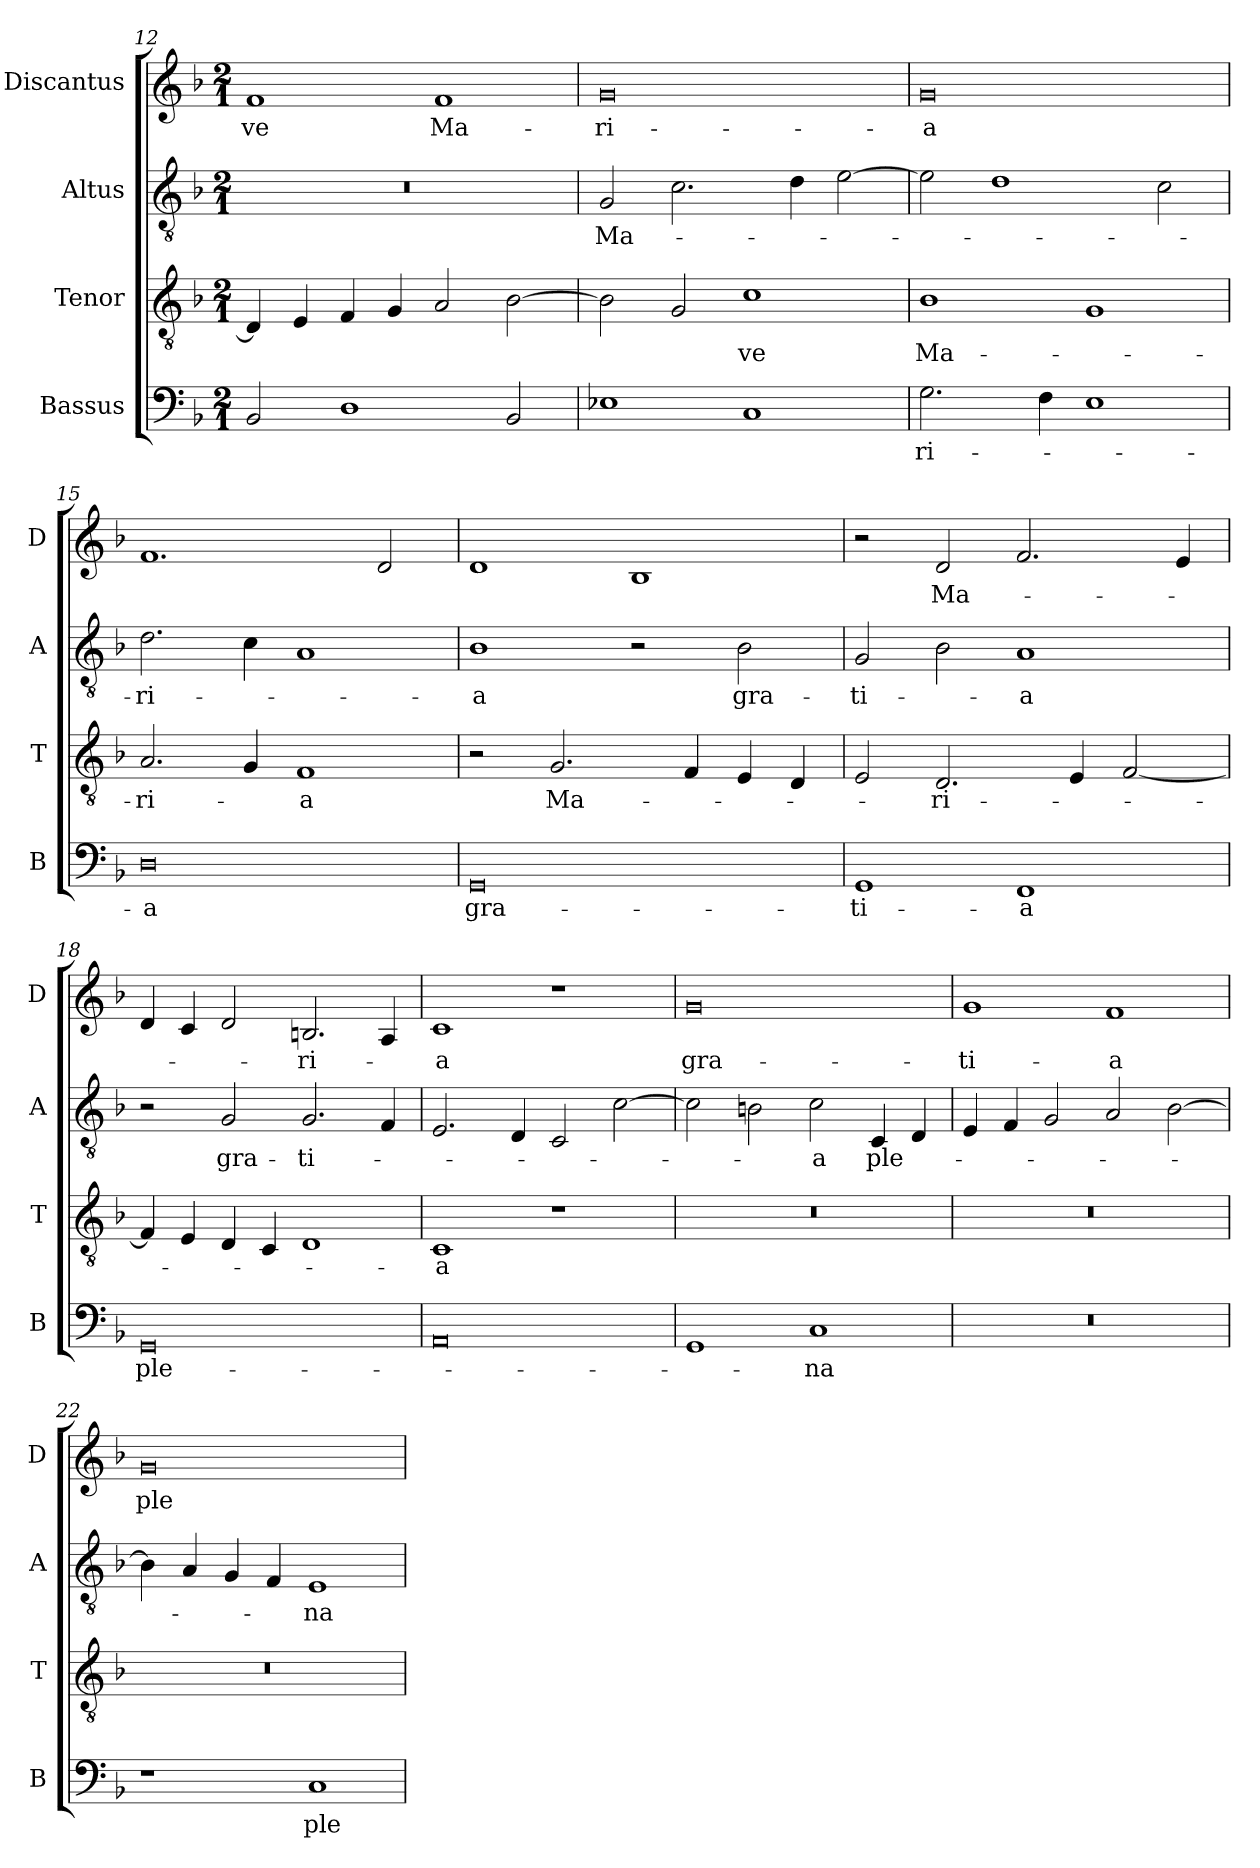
**kern	**text	**kern	**text	**kern	**text	**kern	**text
*part4	*part4	*part3	*part3	*part2	*part2	*part1	*part1
*staff4	*staff4	*staff3	*staff3	*staff2	*staff2	*staff1	*staff1
*I"Bassus	*	*I"Tenor	*	*I"Altus	*	*I"Discantus	*
*I'B	*	*I'T	*	*I'A	*	*I'D	*
*clefF4	*	*clefGv2	*	*clefGv2	*	*clefG2	*
*k[b-]	*	*k[b-]	*	*k[b-]	*	*k[b-]	*
*M2/1	*	*M2/1	*	*M2/1	*	*M2/1	*
=12	=12	=12	=12	=12	=12	=12	=12
2BB-/	.	4D/]	.	0r	.	1f	-ve
.	.	4E/	.	.	.	.	.
1D	.	4F/	.	.	.	.	.
.	.	4G/	.	.	.	.	.
.	.	2A/	.	.	.	1f	Ma-
2BB-/	.	[2B-\	.	.	.	.	.
=13	=13	=13	=13	=13	=13	=13	=13
1E-X	.	2B-\]	.	2G/	Ma-	0g	-ri-
.	.	2G/	.	2.c\	.	.	.
1C	.	1c	-ve	.	.	.	.
.	.	.	.	4d\	.	.	.
.	.	.	.	[2e\	.	.	.
=14	=14	=14	=14	=14	=14	=14	=14
2.G\	-ri-	1B-	Ma-	2e\]	.	0g	-a
.	.	.	.	1d	.	.	.
4F\	.	.	.	.	.	.	.
1E	.	1G	.	.	.	.	.
.	.	.	.	2c\	.	.	.
=15	=15	=15	=15	=15	=15	=15	=15
0D	-a	2.A/	-ri-	2.d\	-ri-	1.f	.
.	.	4G/	.	4c\	.	.	.
.	.	1F	-a	1A	.	.	.
.	.	.	.	.	.	2d/	.
=16	=16	=16	=16	=16	=16	=16	=16
0GG	gra-	2r	.	1B-	-a	1d	.
.	.	2.G/	Ma-	.	.	.	.
.	.	.	.	2r	.	1B-	.
.	.	4F/	.	.	.	.	.
.	.	4E/	.	2B-\	gra-	.	.
.	.	4D/	.	.	.	.	.
=17	=17	=17	=17	=17	=17	=17	=17
1GG	-ti-	2E/	.	2G/	-ti-	2r	.
.	.	2.D/	-ri-	2B-\	.	2d/	Ma-
1FF	-a	.	.	1A	-a	2.f/	.
.	.	4E/	.	.	.	.	.
.	.	[2F/	.	.	.	.	.
.	.	.	.	.	.	4e/	.
=18	=18	=18	=18	=18	=18	=18	=18
0GG	ple-	4F/]	.	2r	.	4d/	.
.	.	4E/	.	.	.	4c/	.
.	.	4D/	.	2G/	gra-	2d/	.
.	.	4C/	.	.	.	.	.
.	.	1D	.	2.G/	-ti-	2.Bn/	-ri-
.	.	.	.	4F/	.	4A/	.
=19	=19	=19	=19	=19	=19	=19	=19
0AA	.	1C	-a	2.E/	.	1c	-a
.	.	.	.	4D/	.	.	.
.	.	1r	.	2C/	.	1r	.
.	.	.	.	[2c\	.	.	.
=20	=20	=20	=20	=20	=20	=20	=20
1GG	.	0r	.	2c\]	.	0g	gra-
.	.	.	.	2Bn\	.	.	.
1C	-na	.	.	2c\	-a	.	.
.	.	.	.	4C/	ple-	.	.
.	.	.	.	4D/	.	.	.
=21	=21	=21	=21	=21	=21	=21	=21
0r	.	0r	.	4E/	.	1g	-ti-
.	.	.	.	4F/	.	.	.
.	.	.	.	2G/	.	.	.
.	.	.	.	2A/	.	1f	-a
.	.	.	.	[2B-\	.	.	.
=22	=22	=22	=22	=22	=22	=22	=22
1r	.	0r	.	4B-\]	.	0g	ple-
.	.	.	.	4A/	.	.	.
.	.	.	.	4G/	.	.	.
.	.	.	.	4F/	.	.	.
1C	ple-	.	.	1E	-na	.	.
=	=	=	=	=	=	=	=
*-	*-	*-	*-	*-	*-	*-	*-
